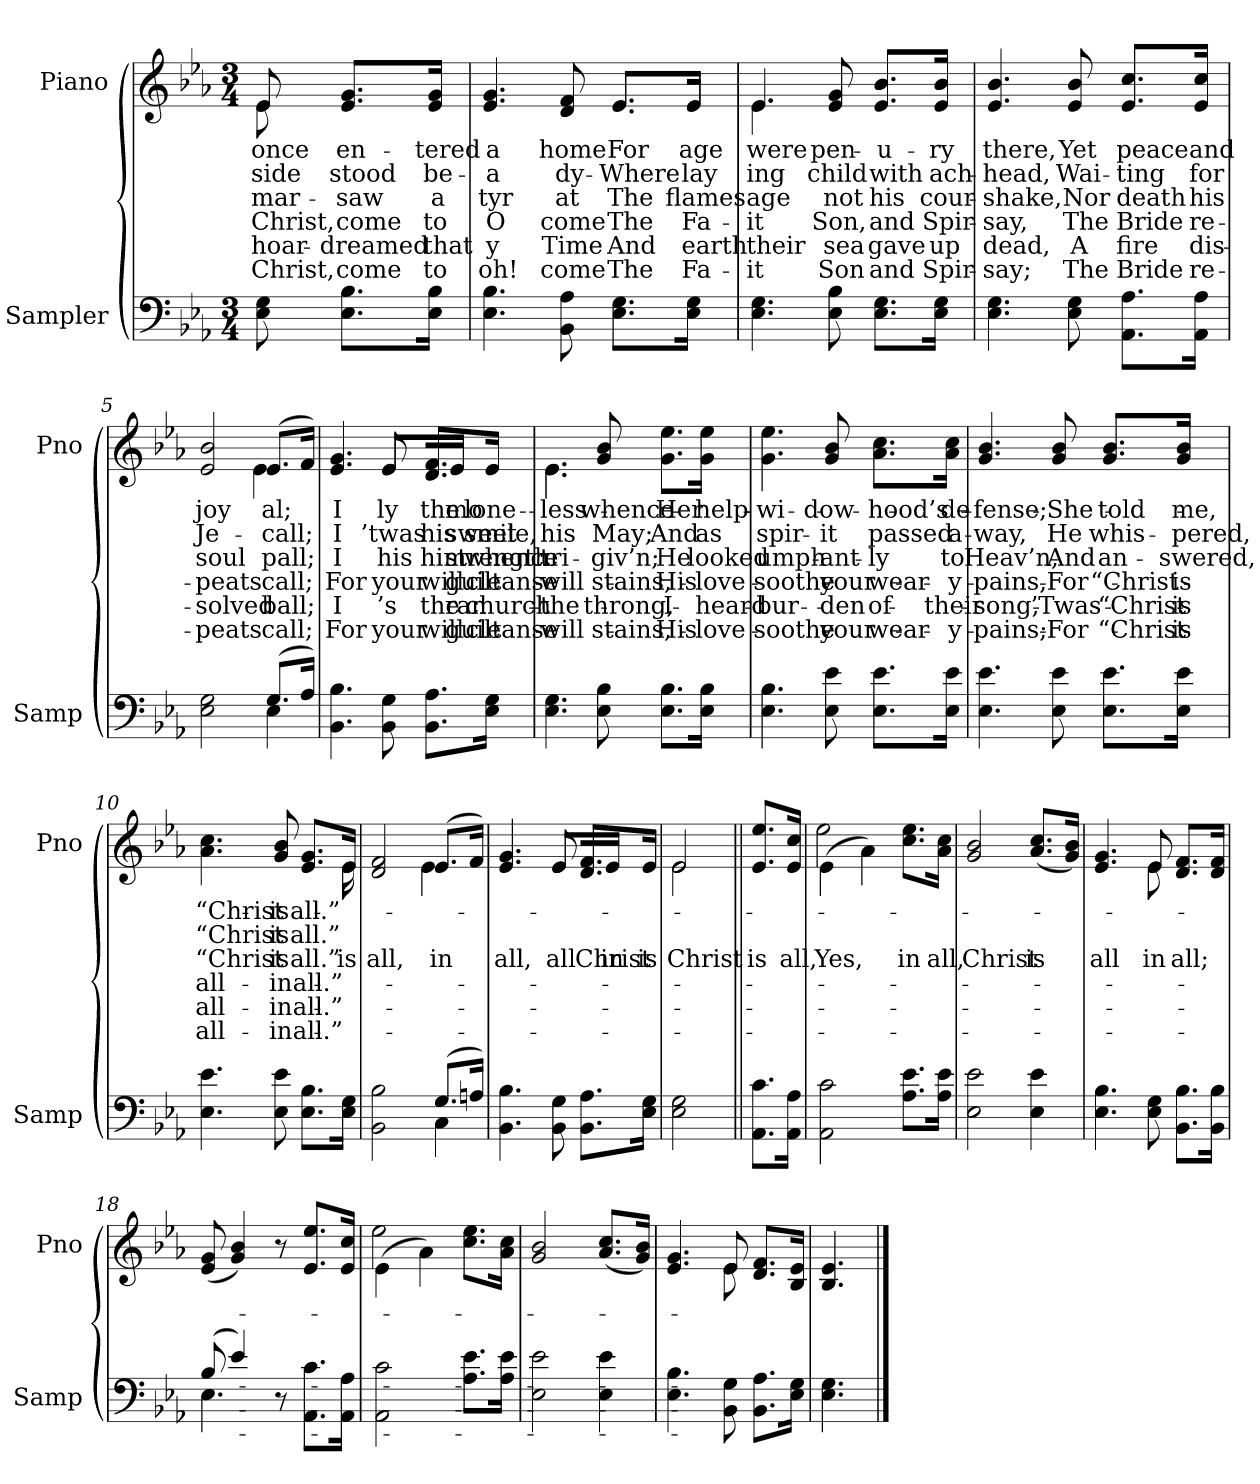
**kern	**kern	**text	**text	**text	**text	**text	**text
*part2	*part1	*part1	*part1	*part1	*part1	*part1	*part1
*staff2	*staff1	*staff1	*staff1	*staff1	*staff1	*staff1	*staff1
*I"Sampler	*I"Piano	*	*	*	*	*	*
*I'Samp	*I'Pno	*	*	*	*	*	*
*clefF4	*clefG2	*	*	*	*	*	*
*k[b-e-a-]	*k[b-e-a-]	*	*	*	*	*	*
*E-:	*E-:	*	*	*	*	*	*
*M3/4	*M3/4	*	*	*	*	*	*
=1	=1	=1	=1	=1	=1	=1	=1
*	*^	*	*	*	*	*	*
8E- 8G	8e-/	8e-	once	-side	mar-	Christ,	hoar-	Christ,
8.E-\ 8.B-\L	8.e-/ 8.g/L	4ryy	en-	stood	saw	come	dreamed	come
16E-\ 16B-\Jk	16e-/ 16g/Jk	.	-tered	be-	a	to	that	to
=2	=2	=2	=2	=2	=2	=2	=2	=2
4.E- 4.B-	4.e- 4.g	2ryy	a	a	-tyr	O	-y	oh!
8BB- 8A-	8d 8f	.	home	dy-	at	come	Time	come
8.E-\ 8.G\L	8.e-/L	8.e-/L	For	Where	The	The	And	The
16E-\ 16G\Jk	16e-/Jk	16e-/Jk	age	lay	flames	Fa-	earth	Fa-
=3	=3	=3	=3	=3	=3	=3	=3	=3
4.E- 4.G	4.e-/	4.e-	were	-ing	-age	-it	their	-it
8E- 8B-	8e- 8g	4.ryy	pen-	child	not	Son,	sea	Son
8.E-\ 8.G\L	8.e-/ 8.b-/L	.	-u-	with	his	and	gave	and
16E-\ 16G\Jk	16e-/ 16b-/Jk	.	-ry	ach-	cour-	Spir-	up	Spir-
*	*v	*v	*	*	*	*	*	*
=4	=4	=4	=4	=4	=4	=4	=4
4.E- 4.G	4.e- 4.b-	there,	head,	shake,	say,	dead,	say;
8E- 8G	8e- 8b-	Yet	Wai-	Nor	The	A	The
8.AA-\ 8.A-\L	8.e-/ 8.cc/L	peace	-ting	death	Bride	fire	Bride
16AA-\ 16A-\Jk	16e-/ 16cc/Jk	and	for	his	re-	dis-	re-
=5	=5	=5	=5	=5	=5	=5	=5
*^	*^	*	*	*	*	*	*
2E- 2G	2ryy	2e- 2b-	2ryy	joy	Je-	soul	-peats	-solved	-peats
(8.G/L	4E-	(8.e-/L	4e-	-al;	call;	-pall;	call;	ball;	call;
16A-/Jk)	.	16f/Jk)	.	.	.	.	.	.	.
*v	*v	*	*	*	*	*	*	*	*
=6	=6	=6	=6	=6	=6	=6	=6	=6
4.BB- 4.B-	4.e-/ 4.g/	4.ryy	I	I	I	For	I	For
8BB- 8G	8e-/	8e-/L	-ly	’twas	his	your	-’s	your
8.BB-\ 8.A-\L	8.d/ 8.f/L	16ryy	the	his	him	will	the	will
.	.	16e-/Jk	mo-	sweet	strength	guilt-	ran-	guilt-
.	.	8ryy	.	.	.	.	.	.
16E-\ 16G\Jk	16e-/Jk	.	lone-	smile,	whence	cleanse	church-	cleanse
=7	=7	=7	=7	=7	=7	=7	=7	=7
4.E- 4.G	4.e-\	4.e-	-less	his	tri-	will	the	will
8E- 8B-	8g 8b-	4.ryy	whence	May;	giv’n;	stains,	throng,	stains,
8.E-\ 8.B-\L	8.g\ 8.ee-\L	.	Her	And	He	His	I	His
16E-\ 16B-\Jk	16g\ 16ee-\Jk	.	help-	as	looked	love	heard	love
*	*v	*v	*	*	*	*	*	*
=8	=8	=8	=8	=8	=8	=8	=8
4.E- 4.B-	4.g 4.ee-	wi-	spir-	-umph-	soothe	bur-	soothe
8E- 8e-	8g 8b-	-dow-	-it	-ant-	your	-den	your
8.E-\ 8.e-\L	8.a-\ 8.cc\L	-hood’s	passed	-ly	wear-	of	wear-
16E-\ 16e-\Jk	16a-\ 16cc\Jk	de-	a-	to	-y	their	-y
=9	=9	=9	=9	=9	=9	=9	=9
4.E- 4.e-	4.g 4.b-	-fense;	-way,	Heav’n,	pains,	song,	pains;
8E- 8e-	8g 8b-	She	He	And	For	’Twas	For
8.E-\ 8.e-\L	8.g/ 8.b-/L	told	whis-	an-	“Christ	“Christ	“Christ
16E-\ 16e-\Jk	16g/ 16b-/Jk	me,	-pered,	-swered,	is	is	is
=10	=10	=10	=10	=10	=10	=10	=10
*	*^	*	*	*	*	*	*
4.E- 4.e-	4.a- 4.cc	8.ryy	“Christ	“Christ	“Christ	all	all	all
*	*v	*v	*	*	*	*	*	*
8E- 8e-	8g 8b-	is	is	is	in	in	in
8.E-\ 8.B-\L	8.e-/ 8.g/L	all.”	all.”	all.”	all.”	all.”	all.”
*	*^	*	*	*	*	*	*
16E-\ 16G\Jk	16e-/Jk	16e-	.	.	is	.	.	.
=11	=11	=11	=11	=11	=11	=11	=11	=11
*^	*	*	*	*	*	*	*	*
2BB- 2B-	2ryy	2d 2f	2ryy	.	.	all,	.	.	.
(8.G/L	4C	(8.e-/L	4e-	.	.	in	.	.	.
16An/Jk)	.	16f/Jk)	.	.	.	.	.	.	.
*v	*v	*	*	*	*	*	*	*	*
=12	=12	=12	=12	=12	=12	=12	=12	=12
4.BB- 4.B-	4.e- 4.g	4.ryy	.	.	all,	.	.	.
8BB- 8G	8e-/	8e-/L	.	.	all	.	.	.
8.BB-\ 8.A-\L	8.d/ 8.f/L	16ryy	.	.	Christ	.	.	.
.	.	16e-/Jk	.	.	in	.	.	.
.	.	8ryy	.	.	.	.	.	.
16E-\ 16G\Jk	16e-/Jk	.	.	.	is	.	.	.
=13	=13	=13	=13	=13	=13	=13	=13	=13
2E- 2G	2e-/	2e-	.	.	Christ	.	.	.
=14||	=14||	=14||	=14||	=14||	=14||	=14||	=14||	=14||
!	!LO:TX:t=Refrain	!	!	!	!	!	!	!
*	*v	*v	*	*	*	*	*	*
8.AA-\ 8.c\L	8.e-/ 8.ee-/L	.	.	is	.	.	.
16AA-\ 16A-\Jk	16e-/ 16cc/Jk	.	.	all,	.	.	.
=15	=15	=15	=15	=15	=15	=15	=15
*	*^	*	*	*	*	*	*
2AA- 2c	(4e-\	2ee-	.	.	Yes,	.	.	.
.	4a-\)	.	.	.	.	.	.	.
8.A-\ 8.e-\L	8.cc\ 8.ee-\L	4ryy	.	.	in	.	.	.
16A-\ 16e-\Jk	16a-\ 16cc\Jk	.	.	.	all,	.	.	.
*	*v	*v	*	*	*	*	*	*
=16	=16	=16	=16	=16	=16	=16	=16
2E- 2e-	2g 2b-	.	.	Christ	.	.	.
4E- 4e-	(8.a-/ 8.cc/L	.	.	is	.	.	.
.	16g/ 16b-/Jk)	.	.	.	.	.	.
=17	=17	=17	=17	=17	=17	=17	=17
*	*^	*	*	*	*	*	*
4.E- 4.B-	4.e- 4.g	4.ryy	.	.	all	.	.	.
8E- 8G	8e-/	8e-	.	.	in	.	.	.
8.BB-\ 8.B-\L	8.d/ 8.f/L	4ryy	.	.	all;	.	.	.
16BB-\ 16B-\Jk	16d/ 16f/Jk	.	.	.	.	.	.	.
*	*v	*v	*	*	*	*	*	*
=18	=18	=18	=18	=18	=18	=18	=18
*^	*	*	*	*	*	*	*
(8B-/	4.E-	(8e- 8g	.	.	.	.	.	.
4e-/)	.	4g 4b-)	.	.	.	.	.	.
8r	4.ryy	8r	.	.	.	.	.	.
8.AA-\ 8.c\L	.	8.e-/ 8.ee-/L	.	.	.	.	.	.
16AA-\ 16A-\Jk	.	16e-/ 16cc/Jk	.	.	.	.	.	.
*v	*v	*	*	*	*	*	*	*
=19	=19	=19	=19	=19	=19	=19	=19
*	*^	*	*	*	*	*	*
2AA- 2c	(4e-\	2ee-	.	.	.	.	.	.
.	4a-\)	.	.	.	.	.	.	.
8.A-\ 8.e-\L	8.cc\ 8.ee-\L	4ryy	.	.	.	.	.	.
16A-\ 16e-\Jk	16a-\ 16cc\Jk	.	.	.	.	.	.	.
*	*v	*v	*	*	*	*	*	*
=20	=20	=20	=20	=20	=20	=20	=20
2E- 2e-	2g 2b-	.	.	.	.	.	.
4E- 4e-	(8.a-/ 8.cc/L	.	.	.	.	.	.
.	16g/ 16b-/Jk)	.	.	.	.	.	.
=21	=21	=21	=21	=21	=21	=21	=21
*	*^	*	*	*	*	*	*
4.E- 4.B-	4.e- 4.g	4.ryy	.	.	.	.	.	.
8BB- 8G	8e-/	8e-	.	.	.	.	.	.
8.BB-\ 8.A-\L	8.d/ 8.f/L	4ryy	.	.	.	.	.	.
16E-\ 16G\Jk	16B-/ 16e-/Jk	.	.	.	.	.	.	.
*	*v	*v	*	*	*	*	*	*
=22	=22	=22	=22	=22	=22	=22	=22
4.E- 4.G	4.B- 4.e-	.	.	.	.	.	.
==	==	==	==	==	==	==	==
*-	*-	*-	*-	*-	*-	*-	*-
